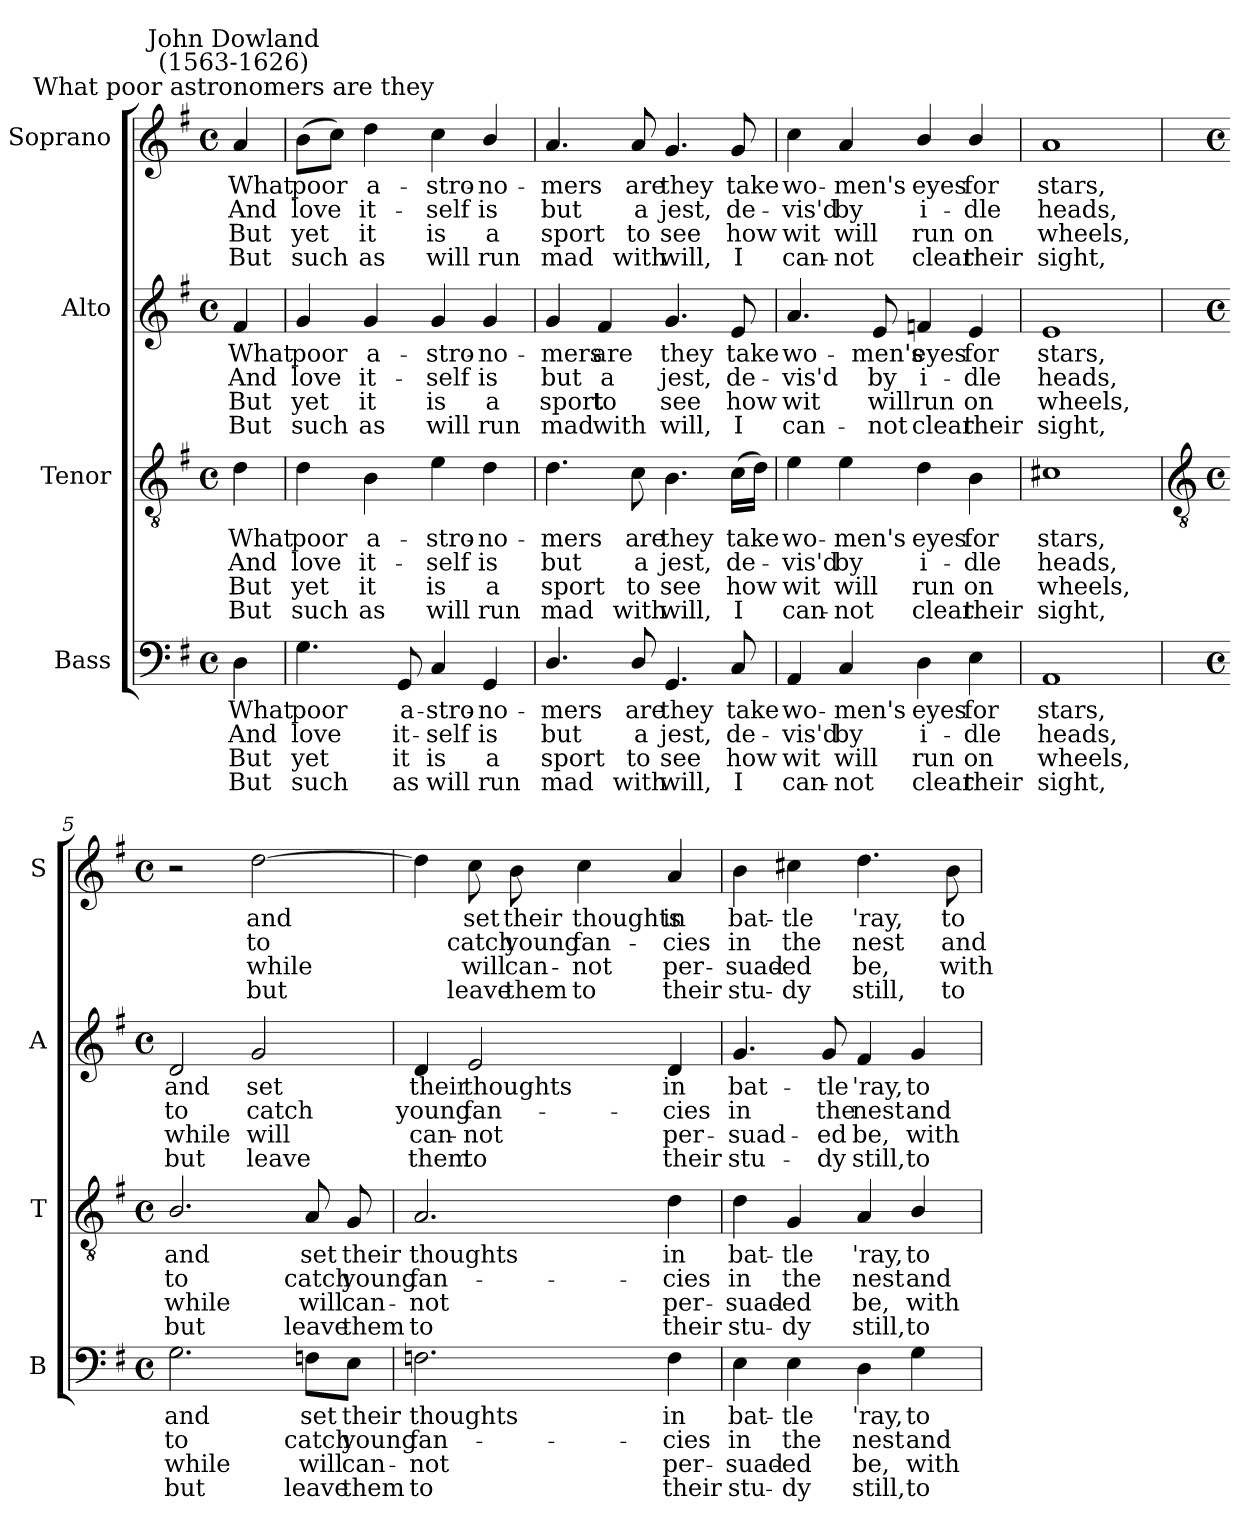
**kern	**text	**text	**text	**text	**kern	**text	**text	**text	**text	**kern	**text	**text	**text	**text	**kern	**text	**text	**text	**text
*part4	*part4	*part4	*part4	*part4	*part3	*part3	*part3	*part3	*part3	*part2	*part2	*part2	*part2	*part2	*part1	*part1	*part1	*part1	*part1
*staff4	*staff4	*staff4	*staff4	*staff4	*staff3	*staff3	*staff3	*staff3	*staff3	*staff2	*staff2	*staff2	*staff2	*staff2	*staff1	*staff1	*staff1	*staff1	*staff1
*I"Bass	*	*	*	*	*I"Tenor	*	*	*	*	*I"Alto	*	*	*	*	*I"Soprano	*	*	*	*
*I'B	*	*	*	*	*I'T	*	*	*	*	*I'A	*	*	*	*	*I'S	*	*	*	*
*clefF4	*	*	*	*	*clefGv2	*	*	*	*	*clefG2	*	*	*	*	*clefG2	*	*	*	*
*k[f#]	*	*	*	*	*k[f#]	*	*	*	*	*k[f#]	*	*	*	*	*k[f#]	*	*	*	*
*G:	*	*	*	*	*G:	*	*	*	*	*G:	*	*	*	*	*G:	*	*	*	*
*M4/4	*	*	*	*	*M4/4	*	*	*	*	*M4/4	*	*	*	*	*M4/4	*	*	*	*
*met(c)	*	*	*	*	*met(c)	*	*	*	*	*met(c)	*	*	*	*	*met(c)	*	*	*	*
=	=	=	=	=	=	=	=	=	=	=	=	=	=	=	=	=	=	=	=
!	!	!	!	!	!	!	!	!	!	!	!	!	!	!	!LO:TX:a:cj:t=What poor astronomers are they	!	!	!	!
!	!	!	!	!	!	!	!	!	!	!	!	!	!	!	!LO:TX:a:cj:t=John Dowland\n(1563-1626)	!	!	!	!
!	!LO:LY:b	!LO:LY:b	!LO:LY:b	!LO:LY:b	!	!LO:LY:b	!LO:LY:b	!LO:LY:b	!LO:LY:b	!	!LO:LY:b	!LO:LY:b	!LO:LY:b	!LO:LY:b	!	!LO:LY:b	!LO:LY:b	!LO:LY:b	!LO:LY:b
4D	What	And	But	But	4d	What	And	But	But	4f#	What	And	But	But	4a	What	And	But	But
=1	=1	=1	=1	=1	=1	=1	=1	=1	=1	=1	=1	=1	=1	=1	=1	=1	=1	=1	=1
!	!LO:LY:b	!LO:LY:b	!LO:LY:b	!LO:LY:b	!	!LO:LY:b	!LO:LY:b	!LO:LY:b	!LO:LY:b	!	!LO:LY:b	!LO:LY:b	!LO:LY:b	!LO:LY:b	!	!LO:LY:b	!LO:LY:b	!LO:LY:b	!LO:LY:b
4.G	poor	love	yet	such	4d	poor	love	yet	such	4g	poor	love	yet	such	(>8bL	poor	love	yet	such
.	.	.	.	.	.	.	.	.	.	.	.	.	.	.	8ccJ)	.	.	.	.
!	!	!	!	!	!	!LO:LY:b	!LO:LY:b	!LO:LY:b	!LO:LY:b	!	!LO:LY:b	!LO:LY:b	!LO:LY:b	!LO:LY:b	!	!LO:LY:b	!LO:LY:b	!LO:LY:b	!LO:LY:b
.	.	.	.	.	4B	a-	-it-	-it	as	4g	a-	-it-	-it	as	4dd	a-	-it-	-it	as
!	!LO:LY:b	!LO:LY:b	!LO:LY:b	!LO:LY:b	!	!	!	!	!	!	!	!	!	!	!	!	!	!	!
8GG	a-	-it-	-it	as	.	.	.	.	.	.	.	.	.	.	.	.	.	.	.
!	!LO:LY:b	!LO:LY:b	!LO:LY:b	!LO:LY:b	!	!LO:LY:b	!LO:LY:b	!LO:LY:b	!LO:LY:b	!	!LO:LY:b	!LO:LY:b	!LO:LY:b	!LO:LY:b	!	!LO:LY:b	!LO:LY:b	!LO:LY:b	!LO:LY:b
4C	stro-	-self	is	will	4e	stro-	-self	is	will	4g	stro-	-self	is	will	4cc	stro-	-self	is	will
!	!LO:LY:b	!LO:LY:b	!LO:LY:b	!LO:LY:b	!	!LO:LY:b	!LO:LY:b	!LO:LY:b	!LO:LY:b	!	!LO:LY:b	!LO:LY:b	!LO:LY:b	!LO:LY:b	!	!LO:LY:b	!LO:LY:b	!LO:LY:b	!LO:LY:b
4GG	no-	-is	a	run	4d	no-	-is	a	run	4g	no-	-is	a	run	4b/	no-	-is	a	run
=2	=2	=2	=2	=2	=2	=2	=2	=2	=2	=2	=2	=2	=2	=2	=2	=2	=2	=2	=2
!	!LO:LY:b	!LO:LY:b	!LO:LY:b	!LO:LY:b	!	!LO:LY:b	!LO:LY:b	!LO:LY:b	!LO:LY:b	!	!LO:LY:b	!LO:LY:b	!LO:LY:b	!LO:LY:b	!	!LO:LY:b	!LO:LY:b	!LO:LY:b	!LO:LY:b
4.D/	mers	but	sport	mad	4.d	mers	but	sport	mad	4g	mers	but	sport	mad	4.a	mers	but	sport	mad
!	!	!	!	!	!	!	!	!	!	!	!LO:LY:b	!LO:LY:b	!LO:LY:b	!LO:LY:b	!	!	!	!	!
.	.	.	.	.	.	.	.	.	.	4f#	are	a	to	with	.	.	.	.	.
!	!LO:LY:b	!LO:LY:b	!LO:LY:b	!LO:LY:b	!	!LO:LY:b	!LO:LY:b	!LO:LY:b	!LO:LY:b	!	!	!	!	!	!	!LO:LY:b	!LO:LY:b	!LO:LY:b	!LO:LY:b
8D/	are	a	to	with	8c	are	a	to	with	.	.	.	.	.	8a	are	a	to	with
!	!LO:LY:b	!LO:LY:b	!LO:LY:b	!LO:LY:b	!	!LO:LY:b	!LO:LY:b	!LO:LY:b	!LO:LY:b	!	!LO:LY:b	!LO:LY:b	!LO:LY:b	!LO:LY:b	!	!LO:LY:b	!LO:LY:b	!LO:LY:b	!LO:LY:b
4.GG	they	jest,	see	will,	4.B	they	jest,	see	will,	4.g	they	jest,	see	will,	4.g	they	jest,	see	will,
!	!LO:LY:b	!LO:LY:b	!LO:LY:b	!LO:LY:b	!	!LO:LY:b	!LO:LY:b	!LO:LY:b	!LO:LY:b	!	!LO:LY:b	!LO:LY:b	!LO:LY:b	!LO:LY:b	!	!LO:LY:b	!LO:LY:b	!LO:LY:b	!LO:LY:b
8C	take	de-	-how	I	(>16cLL	take	de-	how	I	8e	take	de-	-how	I	8g	take	de-	-how	I
.	.	.	.	.	16dJJ)	.	.	.	.	.	.	.	.	.	.	.	.	.	.
=3	=3	=3	=3	=3	=3	=3	=3	=3	=3	=3	=3	=3	=3	=3	=3	=3	=3	=3	=3
!	!LO:LY:b	!LO:LY:b	!LO:LY:b	!LO:LY:b	!	!LO:LY:b	!LO:LY:b	!LO:LY:b	!LO:LY:b	!	!LO:LY:b	!LO:LY:b	!LO:LY:b	!LO:LY:b	!	!LO:LY:b	!LO:LY:b	!LO:LY:b	!LO:LY:b
4AA	wo-	-vis'd	wit	can-	4e	wo-	-vis'd	wit	can-	4.a	wo-	-vis'd	wit	can-	4cc	wo-	-vis'd	wit	can-
!	!LO:LY:b	!LO:LY:b	!LO:LY:b	!LO:LY:b	!	!LO:LY:b	!LO:LY:b	!LO:LY:b	!LO:LY:b	!	!	!	!	!	!	!LO:LY:b	!LO:LY:b	!LO:LY:b	!LO:LY:b
4C	-men's	by	will	not	4e	-men's	by	will	not	.	.	.	.	.	4a	-men's	by	will	not
!	!	!	!	!	!	!	!	!	!	!	!LO:LY:b	!LO:LY:b	!LO:LY:b	!LO:LY:b	!	!	!	!	!
.	.	.	.	.	.	.	.	.	.	8e	-men's	by	will	not	.	.	.	.	.
!	!LO:LY:b	!LO:LY:b	!LO:LY:b	!LO:LY:b	!	!LO:LY:b	!LO:LY:b	!LO:LY:b	!LO:LY:b	!	!LO:LY:b	!LO:LY:b	!LO:LY:b	!LO:LY:b	!	!LO:LY:b	!LO:LY:b	!LO:LY:b	!LO:LY:b
4D	eyes	i-	-run	clear	4d	eyes	i-	-run	clear	4fn	eyes	i-	-run	clear	4b/	eyes	i-	-run	clear
!	!LO:LY:b	!LO:LY:b	!LO:LY:b	!LO:LY:b	!	!LO:LY:b	!LO:LY:b	!LO:LY:b	!LO:LY:b	!	!LO:LY:b	!LO:LY:b	!LO:LY:b	!LO:LY:b	!	!LO:LY:b	!LO:LY:b	!LO:LY:b	!LO:LY:b
4E	for	dle	on	their	4B	for	dle	on	their	4e	for	dle	on	their	4b/	for	dle	on	their
=4	=4	=4	=4	=4	=4	=4	=4	=4	=4	=4	=4	=4	=4	=4	=4	=4	=4	=4	=4
!	!LO:LY:b	!LO:LY:b	!LO:LY:b	!LO:LY:b	!	!LO:LY:b	!LO:LY:b	!LO:LY:b	!LO:LY:b	!	!LO:LY:b	!LO:LY:b	!LO:LY:b	!LO:LY:b	!	!LO:LY:b	!LO:LY:b	!LO:LY:b	!LO:LY:b
1AA	stars,	heads,	wheels,	sight,	1c#X	stars,	heads,	wheels,	sight,	1e	stars,	heads,	wheels,	sight,	1a	stars,	heads,	wheels,	sight,
!!LO:LB:g=z
=5	=5	=5	=5	=5	=5	=5	=5	=5	=5	=5	=5	=5	=5	=5	=5	=5	=5	=5	=5
*	*	*	*	*	*clefGv2	*	*	*	*	*	*	*	*	*	*	*	*	*	*
*M4/4	*	*	*	*	*M4/4	*	*	*	*	*M4/4	*	*	*	*	*M4/4	*	*	*	*
*met(c)	*	*	*	*	*met(c)	*	*	*	*	*met(c)	*	*	*	*	*met(c)	*	*	*	*
!	!LO:LY:b	!LO:LY:b	!LO:LY:b	!LO:LY:b	!	!LO:LY:b	!LO:LY:b	!LO:LY:b	!LO:LY:b	!	!LO:LY:b	!LO:LY:b	!LO:LY:b	!LO:LY:b	!	!	!	!	!
2.G	and	to	while	but	2.B/	and	to	while	but	2d	and	to	while	but	2r	.	.	.	.
!	!	!	!	!	!	!	!	!	!	!	!LO:LY:b	!LO:LY:b	!LO:LY:b	!LO:LY:b	!	!LO:LY:b	!LO:LY:b	!LO:LY:b	!LO:LY:b
.	.	.	.	.	.	.	.	.	.	2g	set	catch	will	leave	[2dd	and	to	while	but
!	!LO:LY:b	!LO:LY:b	!LO:LY:b	!LO:LY:b	!	!LO:LY:b	!LO:LY:b	!LO:LY:b	!LO:LY:b	!	!	!	!	!	!	!	!	!	!
8Fn\L	set	catch	will	leave	8A	set	catch	will	leave	.	.	.	.	.	.	.	.	.	.
!	!LO:LY:b	!LO:LY:b	!LO:LY:b	!LO:LY:b	!	!LO:LY:b	!LO:LY:b	!LO:LY:b	!LO:LY:b	!	!	!	!	!	!	!	!	!	!
8E\J	their	young	can-	-them	8G	their	young	can-	-them	.	.	.	.	.	.	.	.	.	.
=6	=6	=6	=6	=6	=6	=6	=6	=6	=6	=6	=6	=6	=6	=6	=6	=6	=6	=6	=6
!	!LO:LY:b	!LO:LY:b	!LO:LY:b	!LO:LY:b	!	!LO:LY:b	!LO:LY:b	!LO:LY:b	!LO:LY:b	!	!LO:LY:b	!LO:LY:b	!LO:LY:b	!LO:LY:b	!	!	!	!	!
2.Fn	thoughts	fan-	-not	to	2.A	thoughts	fan-	-not	to	4d	their	young	can-	-them	4dd]	.	.	.	.
!	!	!	!	!	!	!	!	!	!	!	!LO:LY:b	!LO:LY:b	!LO:LY:b	!LO:LY:b	!	!LO:LY:b	!LO:LY:b	!LO:LY:b	!LO:LY:b
.	.	.	.	.	.	.	.	.	.	2e	thoughts	fan-	-not	to	8cc	set	catch	will	leave
!	!	!	!	!	!	!	!	!	!	!	!	!	!	!	!	!LO:LY:b	!LO:LY:b	!LO:LY:b	!LO:LY:b
.	.	.	.	.	.	.	.	.	.	.	.	.	.	.	8b	their	young	can-	-them
!	!	!	!	!	!	!	!	!	!	!	!	!	!	!	!	!LO:LY:b	!LO:LY:b	!LO:LY:b	!LO:LY:b
.	.	.	.	.	.	.	.	.	.	.	.	.	.	.	4cc	thoughts	fan-	-not	to
!	!LO:LY:b	!LO:LY:b	!LO:LY:b	!LO:LY:b	!	!LO:LY:b	!LO:LY:b	!LO:LY:b	!LO:LY:b	!	!LO:LY:b	!LO:LY:b	!LO:LY:b	!LO:LY:b	!	!LO:LY:b	!LO:LY:b	!LO:LY:b	!LO:LY:b
4F	in	cies	per-	-their	4d	in	cies	per-	-their	4d	in	cies	per-	-their	4a	in	cies	per-	-their
=7	=7	=7	=7	=7	=7	=7	=7	=7	=7	=7	=7	=7	=7	=7	=7	=7	=7	=7	=7
!	!LO:LY:b	!LO:LY:b	!LO:LY:b	!LO:LY:b	!	!LO:LY:b	!LO:LY:b	!LO:LY:b	!LO:LY:b	!	!LO:LY:b	!LO:LY:b	!LO:LY:b	!LO:LY:b	!	!LO:LY:b	!LO:LY:b	!LO:LY:b	!LO:LY:b
4E	bat-	-in	suad-	-stu-	4d	bat-	-in	suad-	-stu-	4.g	bat-	-in	suad-	-stu-	4b	bat-	-in	suad-	-stu-
!	!LO:LY:b	!LO:LY:b	!LO:LY:b	!LO:LY:b	!	!LO:LY:b	!LO:LY:b	!LO:LY:b	!LO:LY:b	!	!	!	!	!	!	!LO:LY:b	!LO:LY:b	!LO:LY:b	!LO:LY:b
4E	-tle	the	ed	dy	4G	-tle	the	ed	dy	.	.	.	.	.	4cc#X	-tle	the	ed	dy
!	!	!	!	!	!	!	!	!	!	!	!LO:LY:b	!LO:LY:b	!LO:LY:b	!LO:LY:b	!	!	!	!	!
.	.	.	.	.	.	.	.	.	.	8g	-tle	the	ed	dy	.	.	.	.	.
!	!LO:LY:b	!LO:LY:b	!LO:LY:b	!LO:LY:b	!	!LO:LY:b	!LO:LY:b	!LO:LY:b	!LO:LY:b	!	!LO:LY:b	!LO:LY:b	!LO:LY:b	!LO:LY:b	!	!LO:LY:b	!LO:LY:b	!LO:LY:b	!LO:LY:b
4D	'ray,	nest	be,	still,	4A	'ray,	nest	be,	still,	4f#	'ray,	nest	be,	still,	4.dd	'ray,	nest	be,	still,
!	!LO:LY:b	!LO:LY:b	!LO:LY:b	!LO:LY:b	!	!LO:LY:b	!LO:LY:b	!LO:LY:b	!LO:LY:b	!	!LO:LY:b	!LO:LY:b	!LO:LY:b	!LO:LY:b	!	!	!	!	!
4G	to	and	with	to	4B/	to	and	with	to	4g	to	and	with	to	.	.	.	.	.
!	!	!	!	!	!	!	!	!	!	!	!	!	!	!	!	!LO:LY:b	!LO:LY:b	!LO:LY:b	!LO:LY:b
.	.	.	.	.	.	.	.	.	.	.	.	.	.	.	8b	to	and	with	to
=	=	=	=	=	=	=	=	=	=	=	=	=	=	=	=	=	=	=	=
*-	*-	*-	*-	*-	*-	*-	*-	*-	*-	*-	*-	*-	*-	*-	*-	*-	*-	*-	*-
